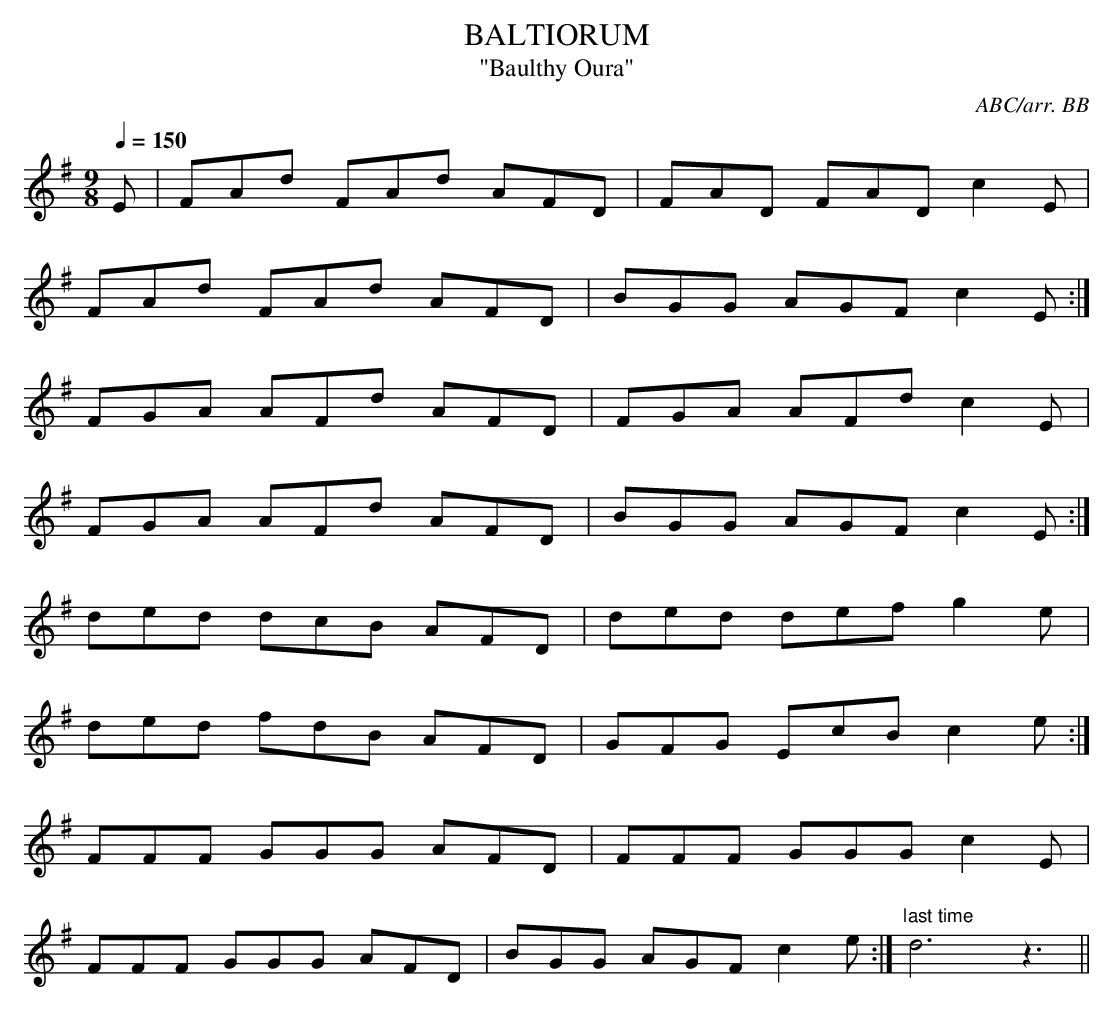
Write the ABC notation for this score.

X:1
T:BALTIORUM
T:"Baulthy Oura"
C:ABC/arr. BB
in O'Neill's "Irish Folk Music", pages 198-199.
Y:"Irish"
Q:1/4=150
M:9/8
L:1/8
K:Dmix
E|FAd FAd AFD|FAD FAD c2E|
FAd FAd AFD|BGG AGF c2E :|
FGA AFd AFD|FGA AFd c2E|
FGA AFd AFD|BGG AGF c2E :|
ded dcB AFD|ded def g2e|
ded fdB AFD|GFG EcB c2e :|
FFF GGG AFD|FFF GGG c2E|
FFF GGG AFD|BGG AGF c2e :|\
"last time"d6z3||
